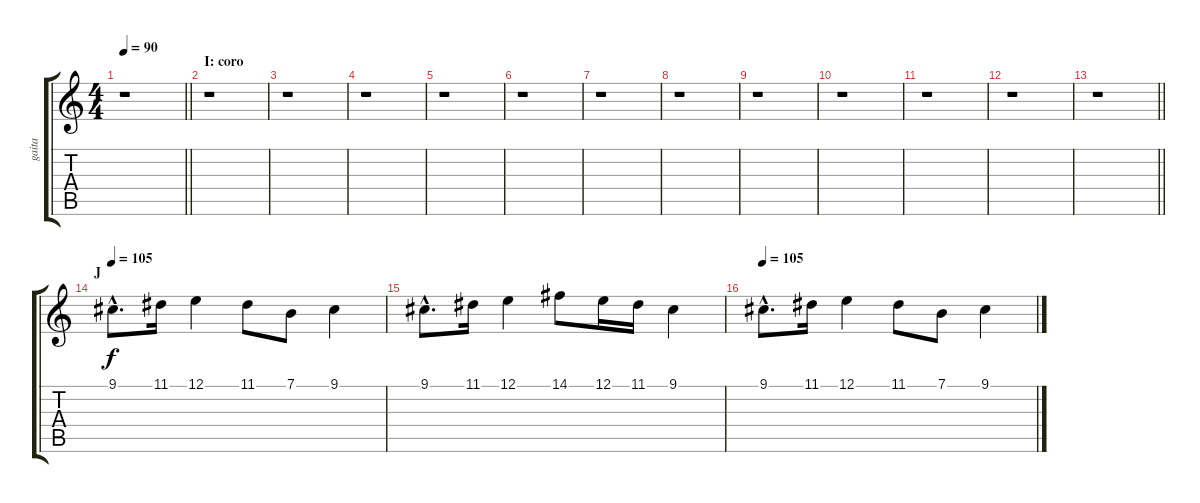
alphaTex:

\track ("gaita" "gaita") {instrument lead1square}
\staff {score tabs}
\tuning (E4 B3 G3 D3 A2 E2) {hide}
\ts (4 4)
\tempo 90
\clef g2
\barLineRight lightlight
\ks c
r.1{dy f} |
\section ("" "I: coro")
r.1 |
r.1 |
r.1 |
r.1 |
r.1 |
r.1 |
r.1 |
r.1 |
r.1 |
r.1 |
r.1 |
\barLineRight lightlight
r.1 |
\section ("" "J")
\tempo 105
9.1{hac}.8{d volume 10 balance 13 instrument bagpipe} 11.1.16 12.1.4 11.1.8 7.1.8 9.1.4 |
9.1{hac}.8{d} 11.1.16 12.1.4 14.1.8 12.1.16 11.1.16 9.1.4 |
\tempo 105
9.1{hac}.8{d volume 10 balance 13 instrument bagpipe} 11.1.16 12.1.4 11.1.8 7.1.8 9.1.4
